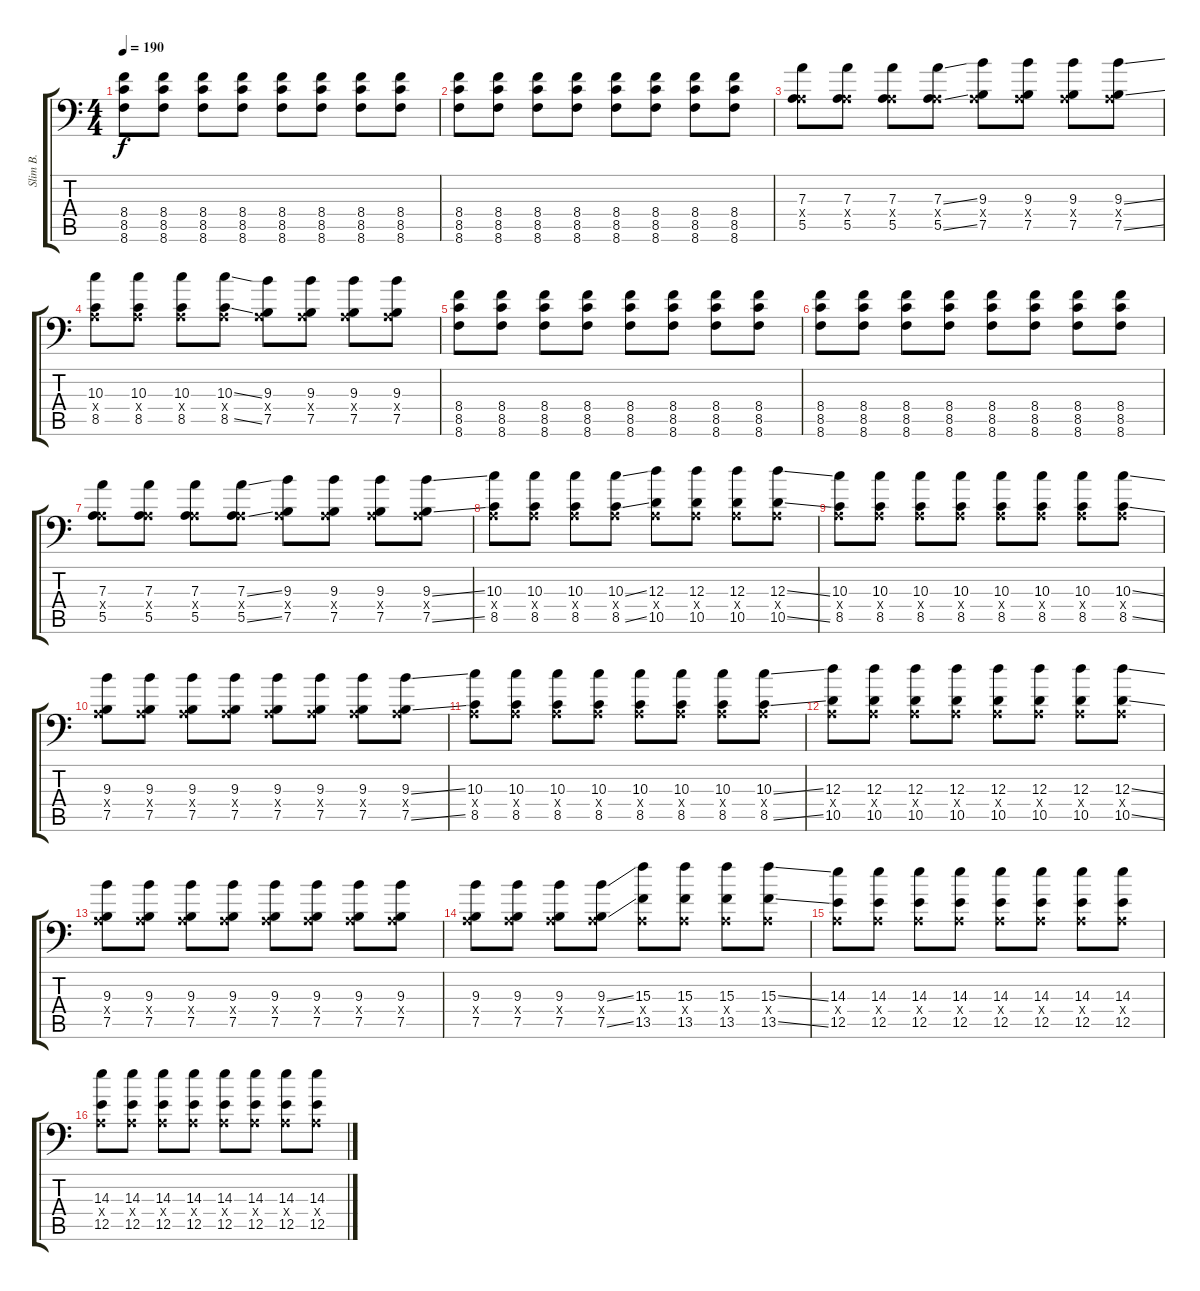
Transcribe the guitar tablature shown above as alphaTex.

\track ("Slim B." "Slim B.") {instrument distortionguitar}
\staff {score tabs}
\tuning (B3 Gb3 D3 A2 E2 A1) {hide}
\ts (4 4)
\tempo 190
\clef f4
\ks c
(8.4 8.5 8.6).8{dy f} (8.4 8.5 8.6).8 (8.4 8.5 8.6).8 (8.4 8.5 8.6).8 (8.4 8.5 8.6).8 (8.4 8.5 8.6).8 (8.4 8.5 8.6).8 (8.4 8.5 8.6).8 |
(8.4 8.5 8.6).8 (8.4 8.5 8.6).8 (8.4 8.5 8.6).8 (8.4 8.5 8.6).8 (8.4 8.5 8.6).8 (8.4 8.5 8.6).8 (8.4 8.5 8.6).8 (8.4 8.5 8.6).8 |
(7.3 0.4{x} 5.5).8 (7.3 0.4{x} 5.5).8 (7.3 0.4{x} 5.5).8 (7.3{ss} 0.4{x} 5.5{ss}).8 (9.3 0.4{x} 7.5).8 (9.3 0.4{x} 7.5).8 (9.3 0.4{x} 7.5).8 (9.3{ss} 0.4{x} 7.5{ss}).8 |
(10.3 0.4{x} 8.5).8 (10.3 0.4{x} 8.5).8 (10.3 0.4{x} 8.5).8 (10.3{ss} 0.4{x} 8.5{ss}).8 (9.3 0.4{x} 7.5).8 (9.3 0.4{x} 7.5).8 (9.3 0.4{x} 7.5).8 (9.3 0.4{x} 7.5).8 |
(8.4 8.5 8.6).8 (8.4 8.5 8.6).8 (8.4 8.5 8.6).8 (8.4 8.5 8.6).8 (8.4 8.5 8.6).8 (8.4 8.5 8.6).8 (8.4 8.5 8.6).8 (8.4 8.5 8.6).8 |
(8.4 8.5 8.6).8 (8.4 8.5 8.6).8 (8.4 8.5 8.6).8 (8.4 8.5 8.6).8 (8.4 8.5 8.6).8 (8.4 8.5 8.6).8 (8.4 8.5 8.6).8 (8.4 8.5 8.6).8 |
(7.3 0.4{x} 5.5).8 (7.3 0.4{x} 5.5).8 (7.3 0.4{x} 5.5).8 (7.3{ss} 0.4{x} 5.5{ss}).8 (9.3 0.4{x} 7.5).8 (9.3 0.4{x} 7.5).8 (9.3 0.4{x} 7.5).8 (9.3{ss} 0.4{x} 7.5{ss}).8 |
(10.3 0.4{x} 8.5).8 (10.3 0.4{x} 8.5).8 (10.3 0.4{x} 8.5).8 (10.3{ss} 0.4{x} 8.5{ss}).8 (12.3 0.4{x} 10.5).8 (12.3 0.4{x} 10.5).8 (12.3 0.4{x} 10.5).8 (12.3{ss} 0.4{x} 10.5{ss}).8 |
(10.3 0.4{x} 8.5).8 (10.3 0.4{x} 8.5).8 (10.3 0.4{x} 8.5).8 (10.3 0.4{x} 8.5).8 (10.3 0.4{x} 8.5).8 (10.3 0.4{x} 8.5).8 (10.3 0.4{x} 8.5).8 (10.3{ss} 0.4{x} 8.5{ss}).8 |
(9.3 0.4{x} 7.5).8 (9.3 0.4{x} 7.5).8 (9.3 0.4{x} 7.5).8 (9.3 0.4{x} 7.5).8 (9.3 0.4{x} 7.5).8 (9.3 0.4{x} 7.5).8 (9.3 0.4{x} 7.5).8 (9.3{ss} 0.4{x} 7.5{ss}).8 |
(10.3 0.4{x} 8.5).8 (10.3 0.4{x} 8.5).8 (10.3 0.4{x} 8.5).8 (10.3 0.4{x} 8.5).8 (10.3 0.4{x} 8.5).8 (10.3 0.4{x} 8.5).8 (10.3 0.4{x} 8.5).8 (10.3{ss} 0.4{x} 8.5{ss}).8 |
(12.3 0.4{x} 10.5).8 (12.3 0.4{x} 10.5).8 (12.3 0.4{x} 10.5).8 (12.3 0.4{x} 10.5).8 (12.3 0.4{x} 10.5).8 (12.3 0.4{x} 10.5).8 (12.3 0.4{x} 10.5).8 (12.3{ss} 0.4{x} 10.5{ss}).8 |
(9.3 0.4{x} 7.5).8 (9.3 0.4{x} 7.5).8 (9.3 0.4{x} 7.5).8 (9.3 0.4{x} 7.5).8 (9.3 0.4{x} 7.5).8 (9.3 0.4{x} 7.5).8 (9.3 0.4{x} 7.5).8 (9.3 0.4{x} 7.5).8 |
(9.3 0.4{x} 7.5).8 (9.3 0.4{x} 7.5).8 (9.3 0.4{x} 7.5).8 (9.3{ss} 0.4{x} 7.5{ss}).8 (15.3 0.4{x} 13.5).8 (15.3 0.4{x} 13.5).8 (15.3 0.4{x} 13.5).8 (15.3{ss} 0.4{x} 13.5{ss}).8 |
(14.3 0.4{x} 12.5).8 (14.3 0.4{x} 12.5).8 (14.3 0.4{x} 12.5).8 (14.3 0.4{x} 12.5).8 (14.3 0.4{x} 12.5).8 (14.3 0.4{x} 12.5).8 (14.3 0.4{x} 12.5).8 (14.3 0.4{x} 12.5).8 |
(14.3 0.4{x} 12.5).8 (14.3 0.4{x} 12.5).8 (14.3 0.4{x} 12.5).8 (14.3 0.4{x} 12.5).8 (14.3 0.4{x} 12.5).8 (14.3 0.4{x} 12.5).8 (14.3 0.4{x} 12.5).8 (14.3 0.4{x} 12.5).8
